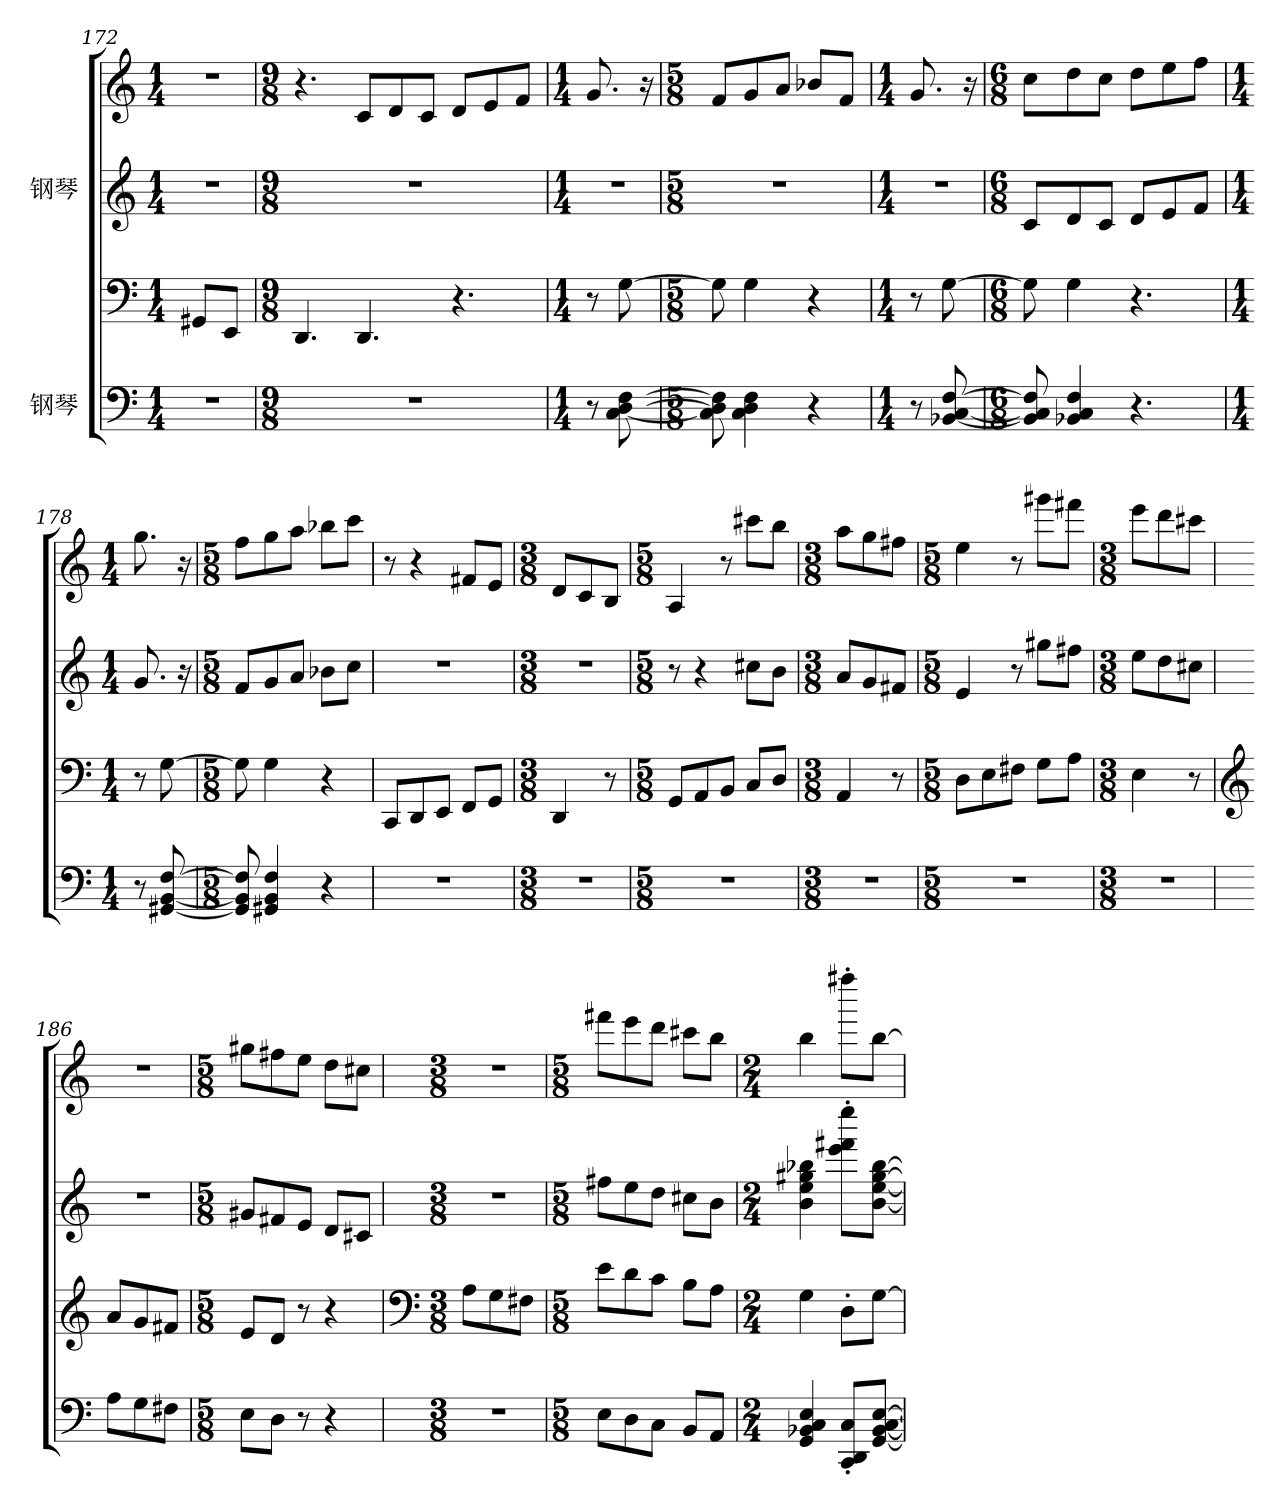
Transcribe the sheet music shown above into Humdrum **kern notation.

**kern	**kern	**kern	**kern
*part2	*part2	*part1	*part1
*staff4	*staff3	*staff2	*staff1
*I"钢琴	*	*I"钢琴	*
*clefF4	*clefF4	*clefG2	*clefG2
*k[]	*k[]	*k[]	*k[]
*M1/4	*M1/4	*M1/4	*M1/4
=172	=172	=172	=172
4r	8GG#X/L	4r	4r
.	8EE/J	.	.
=173	=173	=173	=173
*M9/8	*M9/8	*M9/8	*M9/8
*	*	*	*MM170
8%9r	4.DD/	8%9r	4.r
.	4.DD/	.	8c/L
.	.	.	8d/
.	.	.	8c/J
.	4.r	.	8d/L
.	.	.	8e/
.	.	.	8f/J
=174	=174	=174	=174
*M1/4	*M1/4	*M1/4	*M1/4
8r	8r	4r	8.g/
[8C\ [8D\ [8F\	[8G\	.	.
.	.	.	16r
!!LO:LB:g=z
=175	=175	=175	=175
*M5/8	*M5/8	*M5/8	*M5/8
8C\] 8D\] 8F\]	8G\]	8%5r	8f/L
4C\ 4D\ 4F\	4G\	.	8g/
.	.	.	8a/J
4r	4r	.	8b-X/L
.	.	.	8f/J
=176	=176	=176	=176
*M1/4	*M1/4	*M1/4	*M1/4
8r	8r	4r	8.g/
[8BB-X/ [8C/ [8F/	[8G\	.	.
.	.	.	16r
=177	=177	=177	=177
*M6/8	*M6/8	*M6/8	*M6/8
8BB-/] 8C/] 8F/]	8G\]	8c/L	8cc\L
4BB-X/ 4C/ 4F/	4G\	8d/	8dd\
.	.	8c/J	8cc\J
4.r	4.r	8d/L	8dd\L
.	.	8e/	8ee\
.	.	8f/J	8ff\J
=178	=178	=178	=178
*M1/4	*M1/4	*M1/4	*M1/4
8r	8r	8.g/	8.gg\
[8GG#X/ [8BB/ [8F/	[8G\	.	.
.	.	16r	16r
=179	=179	=179	=179
*M5/8	*M5/8	*M5/8	*M5/8
8GG#/] 8BB/] 8F/]	8G\]	8f/L	8ff\L
4GG#X/ 4BB/ 4F/	4G\	8g/	8gg\
.	.	8a/J	8aa\J
4r	4r	8b-X\L	8bb-X\L
.	.	8cc\J	8ccc\J
!!LO:PB:g=z
=180	=180	=180	=180
8%5r	8CC/L	8%5r	8r
.	8DD/	.	4r
.	8EE/J	.	.
.	8FF/L	.	8f#X/L
.	8GG/J	.	8e/J
=181	=181	=181	=181
*M3/8	*M3/8	*M3/8	*M3/8
4.r	4DD/	4.r	8d/L
.	.	.	8c/
.	8r	.	8B/J
=182	=182	=182	=182
*M5/8	*M5/8	*M5/8	*M5/8
8%5r	8GG/L	8r	4A/
.	8AA/	4r	.
.	8BB/J	.	8r
.	8C/L	8cc#X\L	8ccc#X\L
.	8D/J	8b\J	8bb\J
=183	=183	=183	=183
*M3/8	*M3/8	*M3/8	*M3/8
4.r	4AA/	8a/L	8aa\L
.	.	8g/	8gg\
.	8r	8f#X/J	8ff#X\J
=184	=184	=184	=184
*M5/8	*M5/8	*M5/8	*M5/8
8%5r	8D\L	4e/	4ee\
.	8E\	.	.
.	8F#X\J	8r	8r
.	8G\L	8gg#X\L	8ggg#X\L
.	8A\J	8ff#X\J	8fff#X\J
=185	=185	=185	=185
*M3/8	*M3/8	*M3/8	*M3/8
4.r	4E\	8ee\L	8eee\L
.	.	8dd\	8ddd\
.	8r	8cc#X\J	8ccc#X\J
!!LO:LB:g=z
=186	=186	=186	=186
*	*clefG2	*	*
8A\L	8a/L	4.r	4.r
8G\	8g/	.	.
8F#X\J	8f#X/J	.	.
=187	=187	=187	=187
*M5/8	*M5/8	*M5/8	*M5/8
8E\L	8e/L	8g#X/L	8gg#X\L
8D\J	8d/J	8f#X/	8ff#X\
*	*	*	*MM175
8r	8r	8e/J	8ee\J
4r	4r	8d/L	8dd\L
.	.	8c#X/J	8cc#X\J
=188	=188	=188	=188
*	*clefF4	*	*
*M3/8	*M3/8	*M3/8	*M3/8
*	*	*	*MM177
4.r	8A\L	4.r	4.r
.	8G\	.	.
.	8F#X\J	.	.
=189	=189	=189	=189
*M5/8	*M5/8	*M5/8	*M5/8
*	*	*	*MM180
8E\L	8e\L	8ff#X\L	8fff#X\L
8D\	8d\	8ee\	8eee\
8C\J	8c\J	8dd\J	8ddd\J
*	*	*	*MM182
8BB/L	8B\L	8cc#X\L	8ccc#X\L
8AA/J	8A\J	8b\J	8bb\J
=190	=190	=190	=190
*M2/4	*M2/4	*M2/4	*M2/4
*	*	*	*MM170
4GG/ 4BB-X/ 4C/ 4E/	4G\	4b\ 4ee\ 4gg#X\ 4bb-X\	4bb\
8CC/' 8DD/' 8C/'L	8D'\L	8eee\' 8fff#X\' 8eeee\'L	8ffff#X'\L
[8GG/ [8BB-/ [8C/ [8E/J	[8G\J	[8b\ [8ee\ [8gg#\ [8bb-\J	[8bb\J
=	=	=	=
*-	*-	*-	*-
